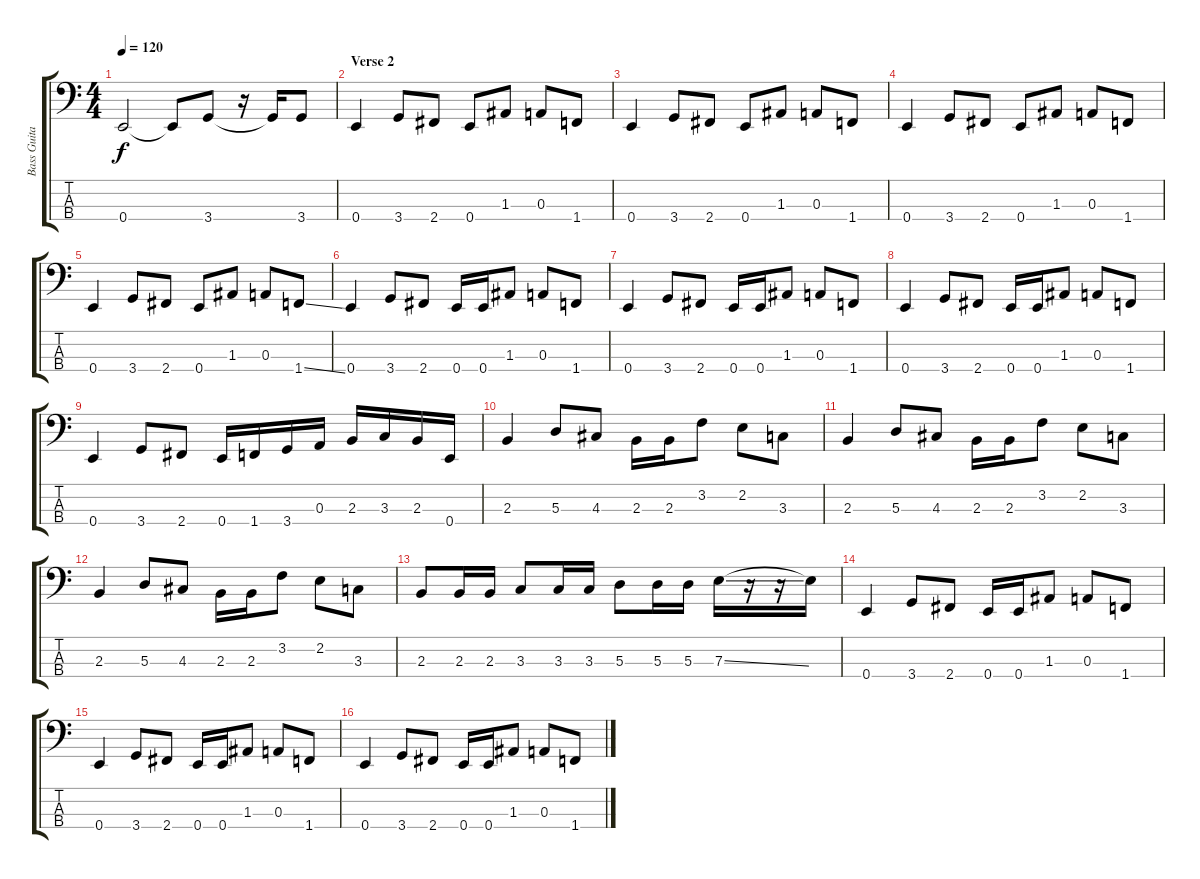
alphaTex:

\track ("Bass Guitar" "Bass Guita") {instrument electricbasspick}
\staff {score tabs}
\tuning (G2 D2 A1 E1) {hide}
\ts (4 4)
\tempo 120
\clef f4
\ks c
0.4.2{dy f} 0.4{t}.8 3.4.8 r.16 3.4{t}.16 3.4.8 |
\section ("" "Verse 2")
0.4.4 3.4.8 2.4.8 0.4.8 1.3.8 0.3.8 1.4.8 |
0.4.4 3.4.8 2.4.8 0.4.8 1.3.8 0.3.8 1.4.8 |
0.4.4 3.4.8 2.4.8 0.4.8 1.3.8 0.3.8 1.4.8 |
0.4.4 3.4.8 2.4.8 0.4.8 1.3.8 0.3.8 1.4{ss}.8 |
0.4.4 3.4.8 2.4.8 0.4.16 0.4.16 1.3.8 0.3.8 1.4.8 |
0.4.4 3.4.8 2.4.8 0.4.16 0.4.16 1.3.8 0.3.8 1.4.8 |
0.4.4 3.4.8 2.4.8 0.4.16 0.4.16 1.3.8 0.3.8 1.4.8 |
0.4.4 3.4.8 2.4.8 0.4.16 1.4.16 3.4.16 0.3.16 2.3.16 3.3.16 2.3.16 0.4.16 |
2.3.4 5.3.8 4.3.8 2.3.16 2.3.16 3.2.8 2.2.8 3.3.8 |
2.3.4 5.3.8 4.3.8 2.3.16 2.3.16 3.2.8 2.2.8 3.3.8 |
2.3.4 5.3.8 4.3.8 2.3.16 2.3.16 3.2.8 2.2.8 3.3.8 |
2.3.8 2.3.16 2.3.16 3.3.8 3.3.16 3.3.16 5.3.8 5.3.16 5.3.16 7.3{ss}.16 r.16 r.16 7.3{t}.16 |
0.4.4 3.4.8 2.4.8 0.4.16 0.4.16 1.3.8 0.3.8 1.4.8 |
0.4.4 3.4.8 2.4.8 0.4.16 0.4.16 1.3.8 0.3.8 1.4.8 |
0.4.4 3.4.8 2.4.8 0.4.16 0.4.16 1.3.8 0.3.8 1.4.8
